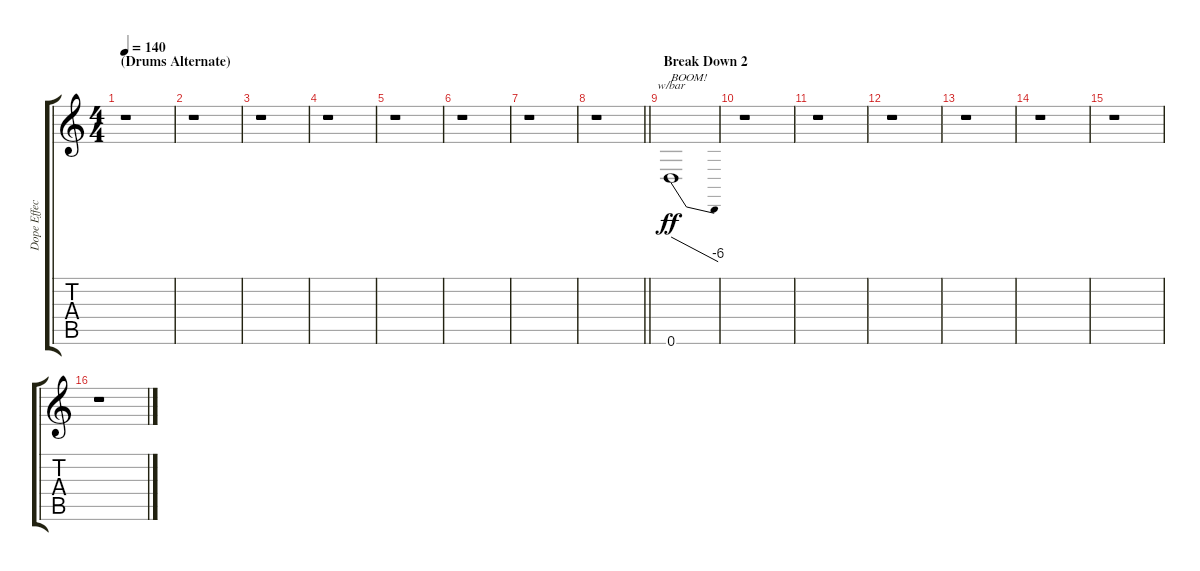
\track ("Dope Effects" "Dope Effec") {instrument acousticguitarsteel}
\staff {score tabs}
\tuning (E4 B3 G3 D3 A2 D2) {hide}
\ts (4 4)
\section ("" "(Drums Alternate)")
\tempo 140
\clef g2
\ks c
r.1{dy ff} |
r.1 |
r.1 |
r.1 |
r.1 |
r.1 |
r.1 |
\barLineRight lightlight
r.1 |
\section ("" "Break Down 2")
0.6.1{tbe (dive default 0 0 60 -24) txt "BOOM!" instrument ocarina} |
r.1 |
r.1 |
r.1 |
r.1 |
r.1 |
r.1 |
r.1
